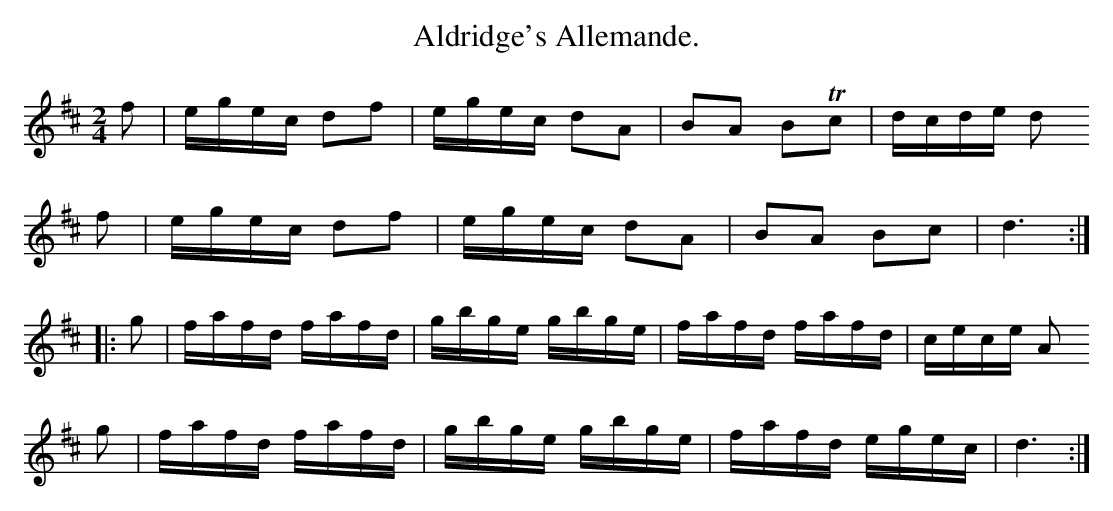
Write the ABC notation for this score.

X:1
T:Aldridge's Allemande.
M:2/4
L:1/16
K:D
f2|egec d2f2|egec d2A2|B2A2 B2Tc2|dcde d2
f2|egec d2f2|egec d2A2|B2A2 B2c2 |d6   :|
|:g2|fafd fafd|gbge gbge|fafd fafd |cece A2
g2|fafd fafd|gbge gbge|fafd egec |d6   :|
